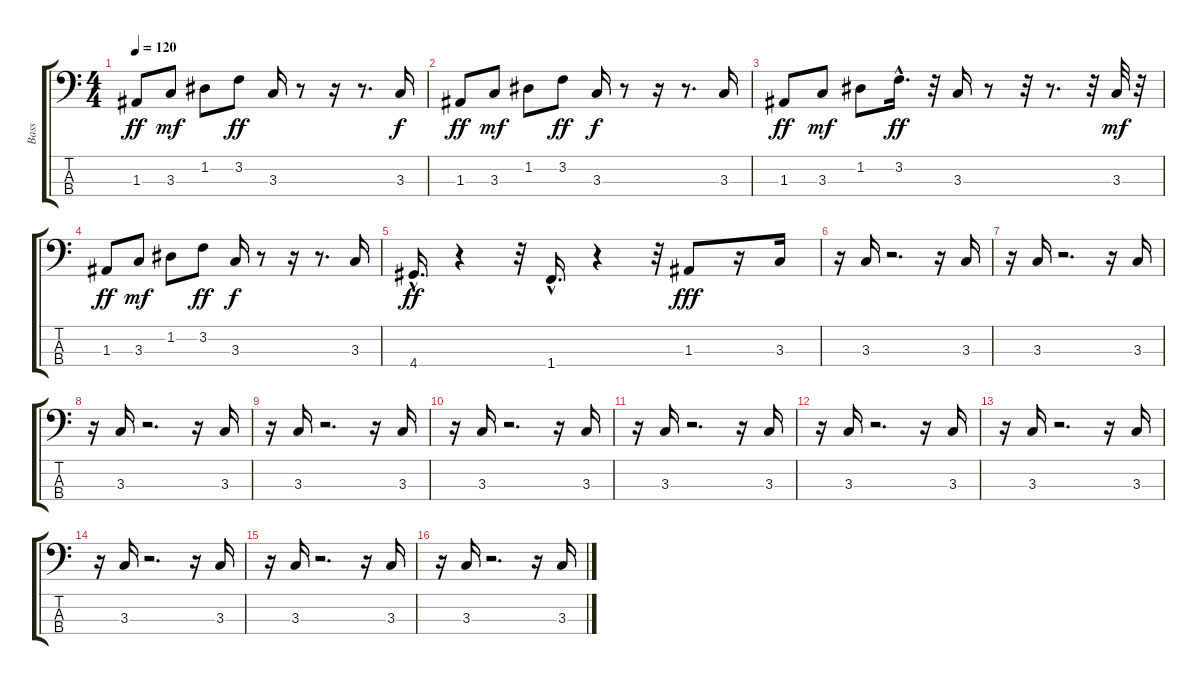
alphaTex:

\track ("Bass" "Bass") {instrument synthbass2}
\staff {score tabs}
\tuning (G2 D2 A1 E1) {hide}
\ts (4 4)
\tempo 120
\clef f4
\ks c
1.3.8{dy ff} 3.3.8{dy mf} 1.2.8 3.2.8{dy ff} 3.3.16 r.8 r.16 r.8{d} 3.3.16{dy f} |
1.3.8{dy ff} 3.3.8{dy mf} 1.2.8 3.2.8{dy ff} 3.3.16{dy f} r.8 r.16 r.8{d} 3.3.16 |
1.3.8{dy ff} 3.3.8{dy mf} 1.2.8 3.2{hac}.16{d dy ff} r.32 3.3.16 r.8 r.32 r.8{d} r.32 3.3.32{dy mf} r.32 |
1.3.8{dy ff} 3.3.8{dy mf} 1.2.8 3.2.8{dy ff} 3.3.16{dy f} r.8 r.16 r.8{d} 3.3.16 |
4.4{hac}.16{d dy ff} r.4 r.32 1.4{hac}.16{d} r.4 r.32 1.3.8{dy fff} r.16 3.3.16 |
r.16 3.3.16 r.2{d} r.16 3.3.16 |
r.16 3.3.16 r.2{d} r.16 3.3.16 |
r.16 3.3.16 r.2{d} r.16 3.3.16 |
r.16 3.3.16 r.2{d} r.16 3.3.16 |
r.16 3.3.16 r.2{d} r.16 3.3.16 |
r.16 3.3.16 r.2{d} r.16 3.3.16 |
r.16 3.3.16 r.2{d} r.16 3.3.16 |
r.16 3.3.16 r.2{d} r.16 3.3.16 |
r.16 3.3.16 r.2{d} r.16 3.3.16 |
r.16 3.3.16 r.2{d} r.16 3.3.16 |
r.16 3.3.16 r.2{d} r.16 3.3.16
